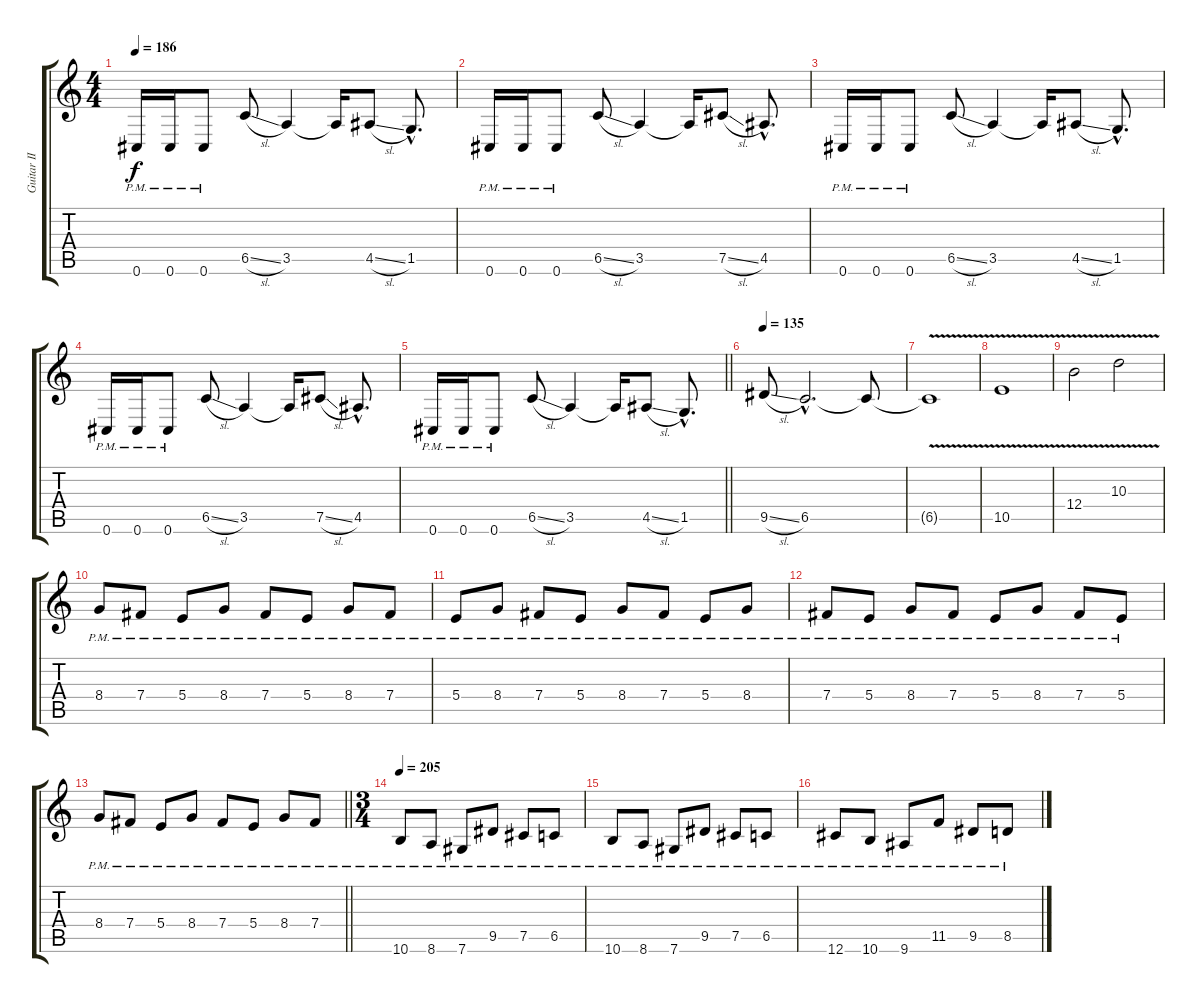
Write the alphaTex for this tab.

\track ("Guitar II" "Guitar II") {instrument distortionguitar}
\staff {score tabs}
\tuning (Db4 Ab3 E3 B2 Gb2 Db2) {hide}
\ts (4 4)
\tempo 186
\clef g2
\ks c
0.6{pm}.16{dy f} 0.6{pm}.16 0.6{pm}.8 6.5{sl}.8 3.5.4 3.5{t}.16 4.5{sl}.8 1.5{hac}.8{d} |
0.6{pm}.16 0.6{pm}.16 0.6{pm}.8 6.5{sl}.8 3.5.4 3.5{t}.16 7.5{sl}.8 4.5{hac}.8{d} |
0.6{pm}.16 0.6{pm}.16 0.6{pm}.8 6.5{sl}.8 3.5.4 3.5{t}.16 4.5{sl}.8 1.5{hac}.8{d} |
0.6{pm}.16 0.6{pm}.16 0.6{pm}.8 6.5{sl}.8 3.5.4 3.5{t}.16 7.5{sl}.8 4.5{hac}.8{d} |
\barLineRight lightlight
0.6{pm}.16 0.6{pm}.16 0.6{pm}.8 6.5{sl}.8 3.5.4 3.5{t}.16 4.5{sl}.8 1.5{hac}.8{d} |
\tempo 135
9.5{sl}.8 6.5{hac}.2{d} 6.5{t}.8 |
6.5{v t}.1 |
10.5{v}.1 |
12.4{v}.2{instrument guitarharmonics} 10.3{v}.2 |
8.4{pm}.8{instrument distortionguitar} 7.4{pm}.8 5.4{pm}.8 8.4{pm}.8 7.4{pm}.8 5.4{pm}.8 8.4{pm}.8 7.4{pm}.8 |
5.4{pm}.8 8.4{pm}.8 7.4{pm}.8 5.4{pm}.8 8.4{pm}.8 7.4{pm}.8 5.4{pm}.8 8.4{pm}.8 |
7.4{pm}.8 5.4{pm}.8 8.4{pm}.8 7.4{pm}.8 5.4{pm}.8 8.4{pm}.8 7.4{pm}.8 5.4{pm}.8 |
\barLineRight lightlight
8.4{pm}.8 7.4{pm}.8 5.4{pm}.8 8.4{pm}.8 7.4{pm}.8 5.4{pm}.8 8.4{pm}.8 7.4{pm}.8 |
\ts (3 4)
\tempo 205
10.6{pm}.8 8.6{pm}.8 7.6{pm}.8 9.5{pm}.8 7.5{pm}.8 6.5{pm}.8 |
10.6{pm}.8 8.6{pm}.8 7.6{pm}.8 9.5{pm}.8 7.5{pm}.8 6.5{pm}.8 |
12.6{pm}.8 10.6{pm}.8 9.6{pm}.8 11.5{pm}.8 9.5{pm}.8 8.5{pm}.8
